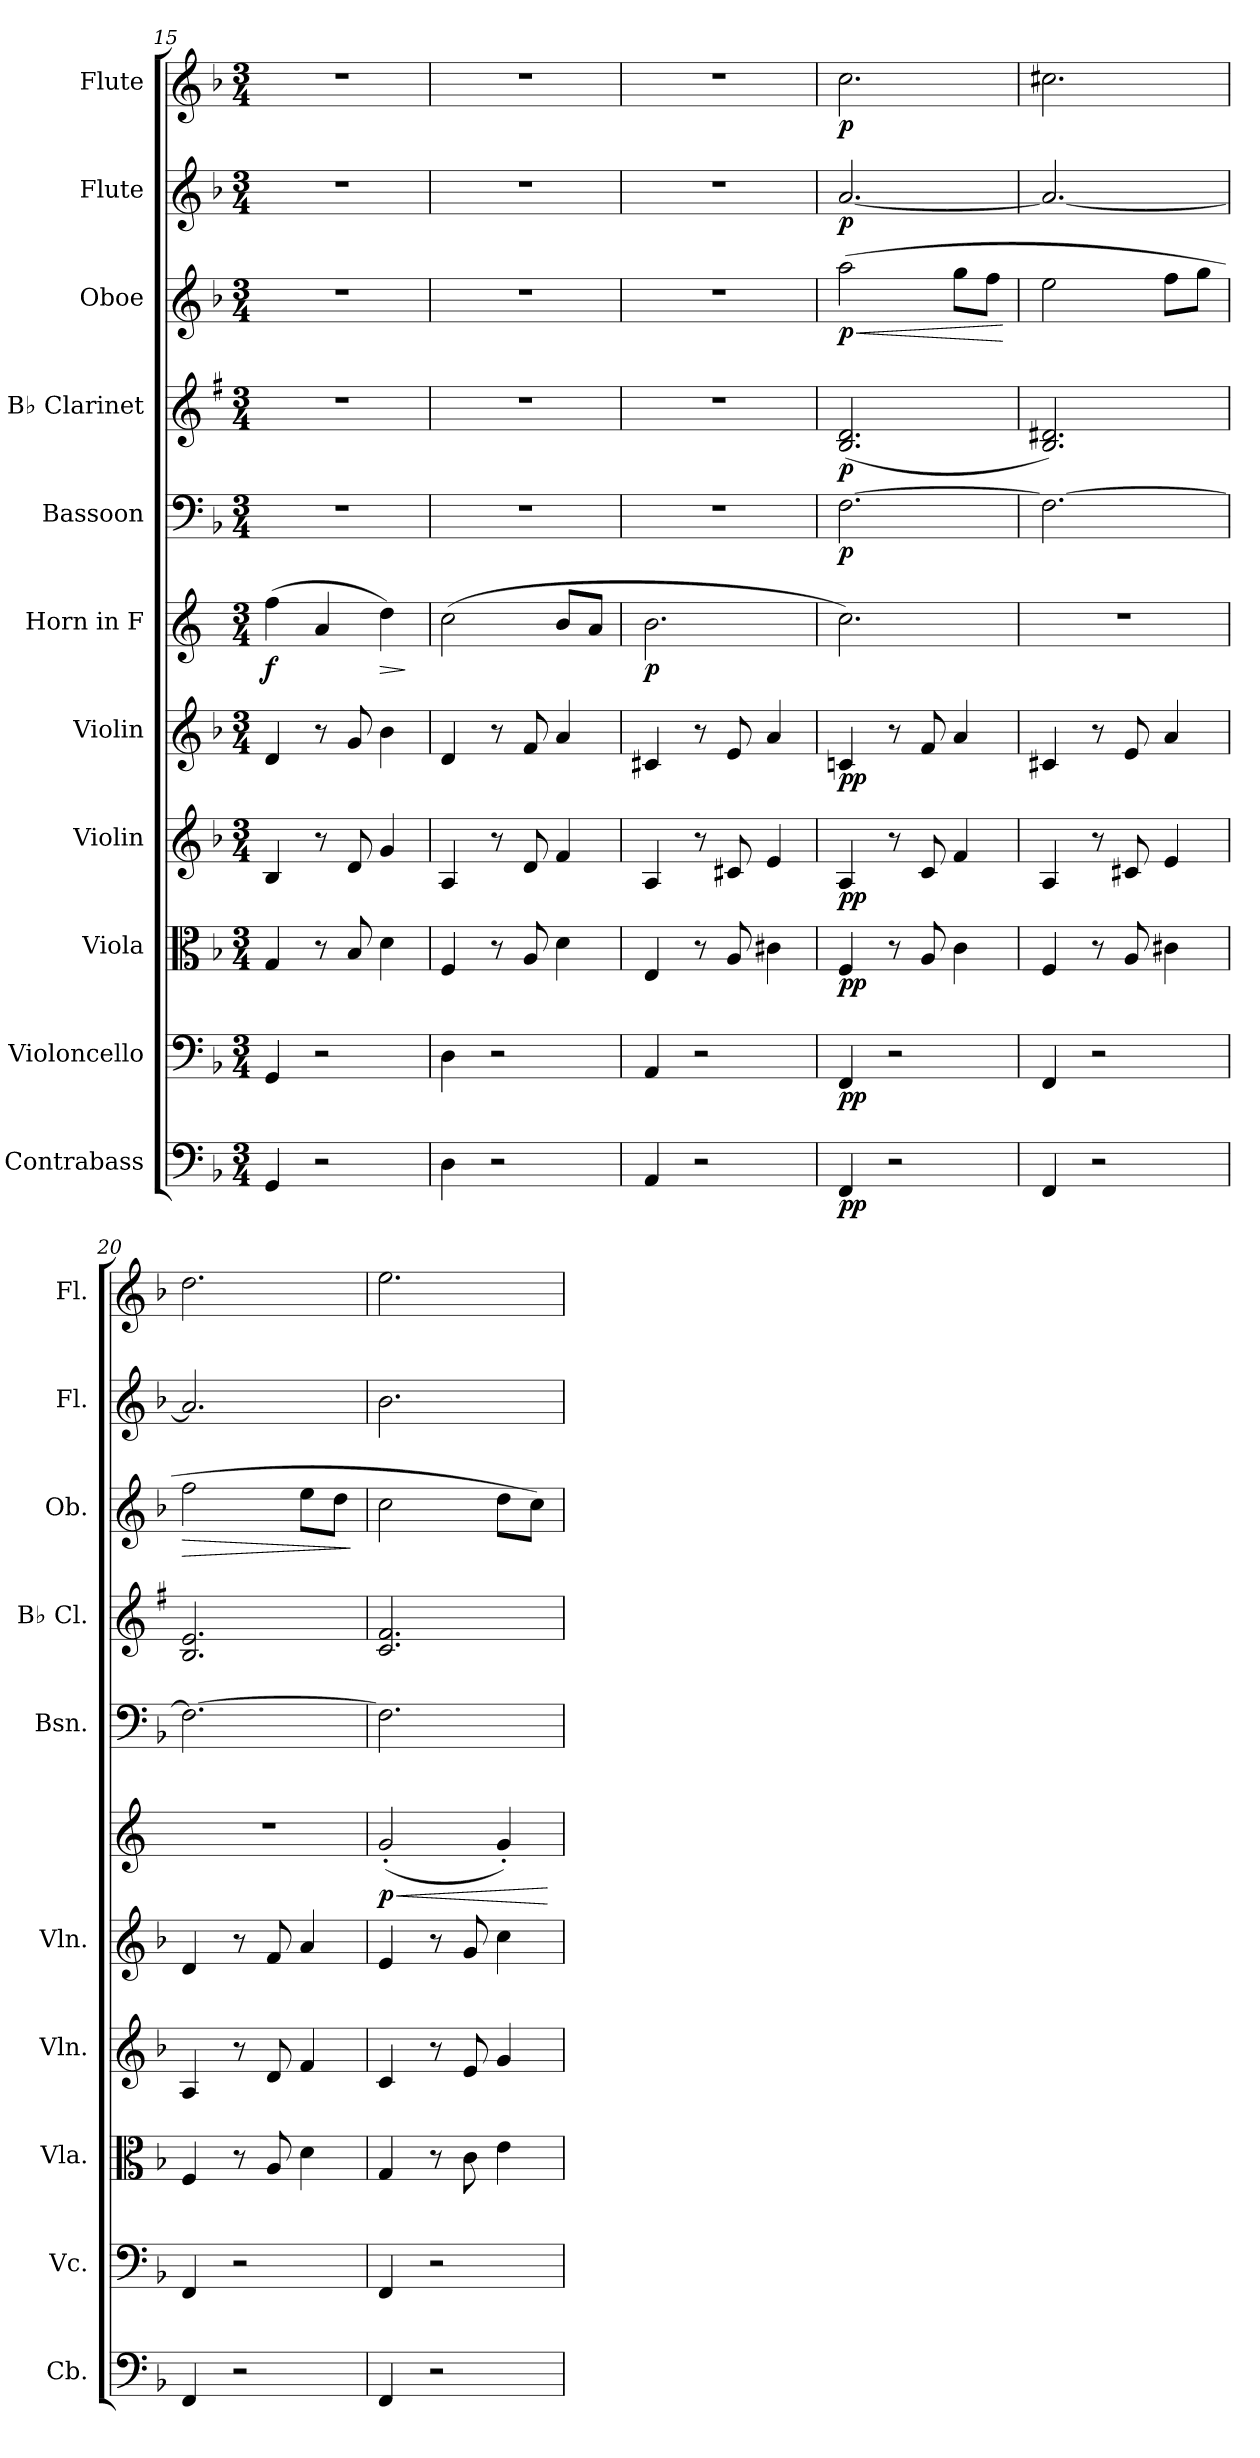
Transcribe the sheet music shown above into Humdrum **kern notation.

**kern	**dynam	**kern	**dynam	**kern	**dynam	**kern	**dynam	**kern	**dynam	**kern	**dynam	**kern	**dynam	**kern	**dynam	**kern	**dynam	**kern	**dynam	**kern	**dynam
*part11	*part11	*part10	*part10	*part9	*part9	*part8	*part8	*part7	*part7	*part6	*part6	*part5	*part5	*part4	*part4	*part3	*part3	*part2	*part2	*part1	*part1
*staff11	*staff11	*staff10	*staff10	*staff9	*staff9	*staff8	*staff8	*staff7	*staff7	*staff6	*staff6	*staff5	*staff5	*staff4	*staff4	*staff3	*staff3	*staff2	*staff2	*staff1	*staff1
*I"Contrabass	*	*I"Violoncello	*	*I"Viola	*	*I"Violin	*	*I"Violin	*	*I"Horn in F	*	*I"Bassoon	*	*I"B♭ Clarinet	*	*I"Oboe	*	*I"Flute	*	*I"Flute	*
*I'Cb.	*	*I'Vc.	*	*I'Vla.	*	*I'Vln.	*	*I'Vln.	*	*	*	*I'Bsn.	*	*I'B♭ Cl.	*	*I'Ob.	*	*I'Fl.	*	*I'Fl.	*
!!LO:PB:g=z
*clefF4	*	*clefF4	*	*clefC3	*	*clefG2	*	*clefG2	*	*clefG2	*	*clefF4	*	*clefG2	*	*clefG2	*	*clefG2	*	*clefG2	*
*ITrd7c12	*	*	*	*	*	*	*	*	*	*ITrd4c7	*	*	*	*ITrd1c2	*	*	*	*	*	*	*
*k[b-]	*	*k[b-]	*	*k[b-]	*	*k[b-]	*	*k[b-]	*	*k[b-]	*	*k[b-]	*	*k[b-]	*	*k[b-]	*	*k[b-]	*	*k[b-]	*
*M3/4	*	*M3/4	*	*M3/4	*	*M3/4	*	*M3/4	*	*M3/4	*	*M3/4	*	*M3/4	*	*M3/4	*	*M3/4	*	*M3/4	*
=15	=15	=15	=15	=15	=15	=15	=15	=15	=15	=15	=15	=15	=15	=15	=15	=15	=15	=15	=15	=15	=15
!	!	!	!	!	!	!	!	!	!	!	!LO:DY:b	!	!	!	!	!	!	!	!	!	!
4GGG/	.	4GG/	.	4G/	.	4B-/	.	4d/	.	(>4b-\	f	2.r	.	2.r	.	2.r	.	2.r	.	2.r	.
2r	.	2r	.	8r	.	8r	.	8r	.	4d/	.	.	.	.	.	.	.	.	.	.	.
.	.	.	.	8B-/	.	8d/	.	8g/	.	.	.	.	.	.	.	.	.	.	.	.	.
!	!	!	!	!	!	!	!	!	!	!	!LO:HP:b	!	!	!	!	!	!	!	!	!	!
.	.	.	.	4d\	.	4g/	.	4b-\	.	4g\)	>	.	.	.	.	.	.	.	.	.	.
.	.	.	.	.	.	.	.	.	.	.	]	.	.	.	.	.	.	.	.	.	.
=16	=16	=16	=16	=16	=16	=16	=16	=16	=16	=16	=16	=16	=16	=16	=16	=16	=16	=16	=16	=16	=16
4DD\	.	4D\	.	4F/	.	4A/	.	4d/	.	(>2f\	.	2.r	.	2.r	.	2.r	.	2.r	.	2.r	.
2r	.	2r	.	8r	.	8r	.	8r	.	.	.	.	.	.	.	.	.	.	.	.	.
.	.	.	.	8A/	.	8d/	.	8f/	.	.	.	.	.	.	.	.	.	.	.	.	.
.	.	.	.	4d\	.	4f/	.	4a/	.	8e/L	.	.	.	.	.	.	.	.	.	.	.
.	.	.	.	.	.	.	.	.	.	8d/J	.	.	.	.	.	.	.	.	.	.	.
=17	=17	=17	=17	=17	=17	=17	=17	=17	=17	=17	=17	=17	=17	=17	=17	=17	=17	=17	=17	=17	=17
!	!	!	!	!	!	!	!	!	!	!	!LO:DY:b	!	!	!	!	!	!	!	!	!	!
4AAA/	.	4AA/	.	4E/	.	4A/	.	4c#X/	.	2.e\	p	2.r	.	2.r	.	2.r	.	2.r	.	2.r	.
2r	.	2r	.	8r	.	8r	.	8r	.	.	.	.	.	.	.	.	.	.	.	.	.
.	.	.	.	8A/	.	8c#X/	.	8e/	.	.	.	.	.	.	.	.	.	.	.	.	.
.	.	.	.	4c#X\	.	4e/	.	4a/	.	.	.	.	.	.	.	.	.	.	.	.	.
=18	=18	=18	=18	=18	=18	=18	=18	=18	=18	=18	=18	=18	=18	=18	=18	=18	=18	=18	=18	=18	=18
!	!LO:DY:b	!	!LO:DY:b	!	!LO:DY:b	!	!LO:DY:b	!	!LO:DY:b	!	!	!	!LO:DY:b	!	!LO:DY:b	!	!LO:HP:b	!	!	!	!
!	!	!	!	!	!	!	!	!	!	!	!	!	!	!	!	!	!LO:DY:n=1:b	!	!LO:DY:b	!	!LO:DY:b
4FFF/	pp	4FF/	pp	4F/	pp	4A/	pp	4cn/	pp	2.f\)	.	[2.F\	p	(<2.A/ 2.c/	p	(>2aa\	< p	[2.a/	p	2.cc\	p
2r	.	2r	.	8r	.	8r	.	8r	.	.	.	.	.	.	.	.	.	.	.	.	.
.	.	.	.	8A/	.	8c/	.	8f/	.	.	.	.	.	.	.	.	.	.	.	.	.
.	.	.	.	4c\	.	4f/	.	4a/	.	.	.	.	.	.	.	8gg\L	.	.	.	.	.
.	.	.	.	.	.	.	.	.	.	.	.	.	.	.	.	8ff\J	.	.	.	.	.
.	.	.	.	.	.	.	.	.	.	.	.	.	.	.	.	.	[	.	.	.	.
=19	=19	=19	=19	=19	=19	=19	=19	=19	=19	=19	=19	=19	=19	=19	=19	=19	=19	=19	=19	=19	=19
4FFF/	.	4FF/	.	4F/	.	4A/	.	4c#X/	.	2.r	.	2.F\_	.	2.A/ 2.c#X/)	.	2ee\	.	2.a/_	.	2.cc#X\	.
2r	.	2r	.	8r	.	8r	.	8r	.	.	.	.	.	.	.	.	.	.	.	.	.
.	.	.	.	8A/	.	8c#X/	.	8e/	.	.	.	.	.	.	.	.	.	.	.	.	.
.	.	.	.	4c#X\	.	4e/	.	4a/	.	.	.	.	.	.	.	8ff\L	.	.	.	.	.
.	.	.	.	.	.	.	.	.	.	.	.	.	.	.	.	8gg\J	.	.	.	.	.
=20	=20	=20	=20	=20	=20	=20	=20	=20	=20	=20	=20	=20	=20	=20	=20	=20	=20	=20	=20	=20	=20
!	!	!	!	!	!	!	!	!	!	!	!	!	!	!	!	!	!LO:HP:b	!	!	!	!
4FFF/	.	4FF/	.	4F/	.	4A/	.	4d/	.	2.r	.	2.F\_	.	2.A/ 2.d/	.	2ff\	>	2.a/]	.	2.dd\	.
2r	.	2r	.	8r	.	8r	.	8r	.	.	.	.	.	.	.	.	.	.	.	.	.
.	.	.	.	8A/	.	8d/	.	8f/	.	.	.	.	.	.	.	.	.	.	.	.	.
.	.	.	.	4d\	.	4f/	.	4a/	.	.	.	.	.	.	.	8ee\L	.	.	.	.	.
.	.	.	.	.	.	.	.	.	.	.	.	.	.	.	.	8dd\J	.	.	.	.	.
.	.	.	.	.	.	.	.	.	.	.	.	.	.	.	.	.	]	.	.	.	.
=21	=21	=21	=21	=21	=21	=21	=21	=21	=21	=21	=21	=21	=21	=21	=21	=21	=21	=21	=21	=21	=21
!	!	!	!	!	!	!	!	!	!	!	!LO:HP:b	!	!	!	!	!	!	!	!	!	!
!	!	!	!	!	!	!	!	!	!	!	!LO:DY:n=1:b	!	!	!	!	!	!	!	!	!	!
4FFF/	.	4FF/	.	4G/	.	4c/	.	4e/	.	(<2c'/	< p	2.F\]	.	2.B-/ 2.e/	.	2cc\	.	2.b-\	.	2.ee\	.
2r	.	2r	.	8r	.	8r	.	8r	.	.	.	.	.	.	.	.	.	.	.	.	.
.	.	.	.	8c\	.	8e/	.	8g/	.	.	.	.	.	.	.	.	.	.	.	.	.
.	.	.	.	4e\	.	4g/	.	4cc\	.	4c'/)	.	.	.	.	.	8dd\L	.	.	.	.	.
.	.	.	.	.	.	.	.	.	.	.	.	.	.	.	.	8cc\J)	.	.	.	.	.
.	.	.	.	.	.	.	.	.	.	.	[	.	.	.	.	.	.	.	.	.	.
=	=	=	=	=	=	=	=	=	=	=	=	=	=	=	=	=	=	=	=	=	=
*-	*-	*-	*-	*-	*-	*-	*-	*-	*-	*-	*-	*-	*-	*-	*-	*-	*-	*-	*-	*-	*-
